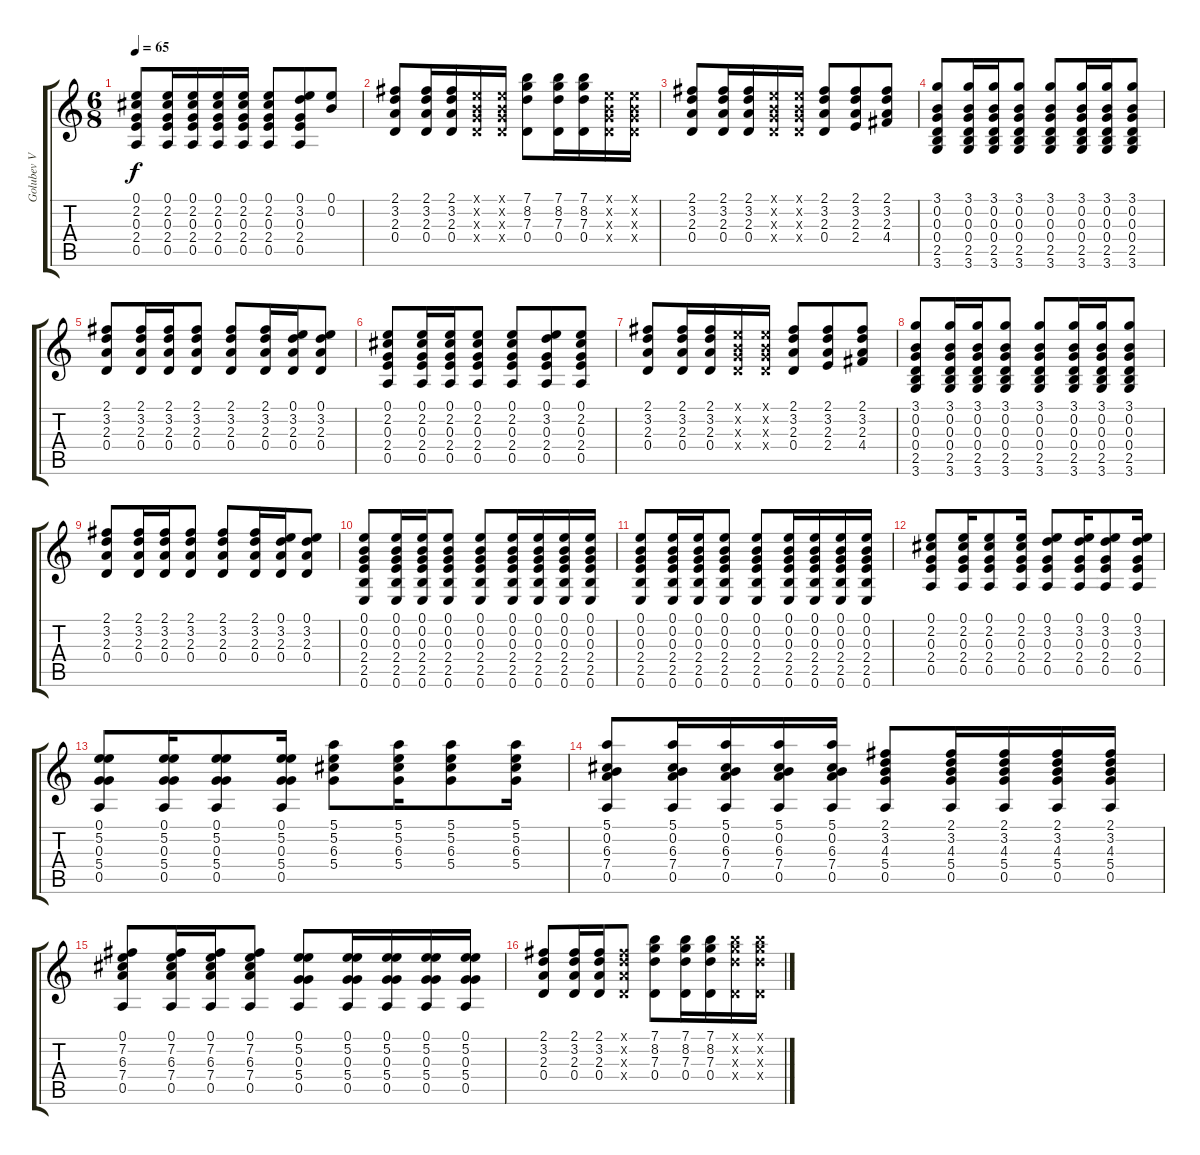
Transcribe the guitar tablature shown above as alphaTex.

\track (" Golubev Vlad " " Golubev V") {instrument electricguitarjazz}
\staff {score tabs}
\tuning (E4 B3 G3 D3 A2 E2) {hide}
\ts (6 8)
\tempo 65
\clef g2
\ks c
(0.1 2.2 0.3 2.4 0.5).8{dy f} (0.1 2.2 0.3 2.4 0.5).16 (0.1 2.2 0.3 2.4 0.5).16 (0.1 2.2 0.3 2.4 0.5).16 (0.1 2.2 0.3 2.4 0.5).16 (0.1 2.2 0.3 2.4 0.5).8 (0.1 3.2 0.3 2.4 0.5).8 (0.1 0.2).8 |
(2.1 3.2 2.3 0.4).8 (2.1 3.2 2.3 0.4).16 (2.1 3.2 2.3 0.4).16 (0.1{x} 0.2{x} 0.3{x} 0.4{x}).16 (0.1{x} 0.2{x} 0.3{x} 0.4{x}).16 (7.1 8.2 7.3 0.4).8 (7.1 8.2 7.3 0.4).16 (7.1 8.2 7.3 0.4).16 (0.1{x} 0.2{x} 0.3{x} 0.4{x}).16 (0.1{x} 0.2{x} 0.3{x} 0.4{x}).16 |
(2.1 3.2 2.3 0.4).8 (2.1 3.2 2.3 0.4).16 (2.1 3.2 2.3 0.4).16 (0.1{x} 0.2{x} 0.3{x} 0.4{x}).16 (0.1{x} 0.2{x} 0.3{x} 0.4{x}).16 (2.1 3.2 2.3 0.4).8 (2.1 3.2 2.3 2.4).8 (2.1 3.2 2.3 4.4).8 |
(3.1 0.2 0.3 0.4 2.5 3.6).8 (3.1 0.2 0.3 0.4 2.5 3.6).16 (3.1 0.2 0.3 0.4 2.5 3.6).16 (3.1 0.2 0.3 0.4 2.5 3.6).8 (3.1 0.2 0.3 0.4 2.5 3.6).8 (3.1 0.2 0.3 0.4 2.5 3.6).16 (3.1 0.2 0.3 0.4 2.5 3.6).16 (3.1 0.2 0.3 0.4 2.5 3.6).8 |
(2.1 3.2 2.3 0.4).8 (2.1 3.2 2.3 0.4).16 (2.1 3.2 2.3 0.4).16 (2.1 3.2 2.3 0.4).8 (2.1 3.2 2.3 0.4).8 (2.1 3.2 2.3 0.4).16 (0.1 3.2 2.3 0.4).16 (0.1 3.2 2.3 0.4).8 |
(0.1 2.2 0.3 2.4 0.5).8 (0.1 2.2 0.3 2.4 0.5).16 (0.1 2.2 0.3 2.4 0.5).16 (0.1 2.2 0.3 2.4 0.5).8 (0.1 2.2 0.3 2.4 0.5).8 (0.1 3.2 0.3 2.4 0.5).8 (0.1 2.2 0.3 2.4 0.5).8 |
(2.1 3.2 2.3 0.4).8 (2.1 3.2 2.3 0.4).16 (2.1 3.2 2.3 0.4).16 (0.1{x} 0.2{x} 0.3{x} 0.4{x}).16 (0.1{x} 0.2{x} 0.3{x} 0.4{x}).16 (2.1 3.2 2.3 0.4).8 (2.1 3.2 2.3 2.4).8 (2.1 3.2 2.3 4.4).8 |
(3.1 0.2 0.3 0.4 2.5 3.6).8 (3.1 0.2 0.3 0.4 2.5 3.6).16 (3.1 0.2 0.3 0.4 2.5 3.6).16 (3.1 0.2 0.3 0.4 2.5 3.6).8 (3.1 0.2 0.3 0.4 2.5 3.6).8 (3.1 0.2 0.3 0.4 2.5 3.6).16 (3.1 0.2 0.3 0.4 2.5 3.6).16 (3.1 0.2 0.3 0.4 2.5 3.6).8 |
(2.1 3.2 2.3 0.4).8 (2.1 3.2 2.3 0.4).16 (2.1 3.2 2.3 0.4).16 (2.1 3.2 2.3 0.4).8 (2.1 3.2 2.3 0.4).8 (2.1 3.2 2.3 0.4).16 (0.1 3.2 2.3 0.4).16 (0.1 3.2 2.3 0.4).8 |
(0.1 0.2 0.3 2.4 2.5 0.6).8 (0.1 0.2 0.3 2.4 2.5 0.6).16 (0.1 0.2 0.3 2.4 2.5 0.6).16 (0.1 0.2 0.3 2.4 2.5 0.6).8 (0.1 0.2 0.3 2.4 2.5 0.6).8 (0.1 0.2 0.3 2.4 2.5 0.6).16 (0.1 0.2 0.3 2.4 2.5 0.6).16 (0.1 0.2 0.3 2.4 2.5 0.6).16 (0.1 0.2 0.3 2.4 2.5 0.6).16 |
(0.1 0.2 0.3 2.4 2.5 0.6).8 (0.1 0.2 0.3 2.4 2.5 0.6).16 (0.1 0.2 0.3 2.4 2.5 0.6).16 (0.1 0.2 0.3 2.4 2.5 0.6).8 (0.1 0.2 0.3 2.4 2.5 0.6).8 (0.1 0.2 0.3 2.4 2.5 0.6).16 (0.1 0.2 0.3 2.4 2.5 0.6).16 (0.1 0.2 0.3 2.4 2.5 0.6).16 (0.1 0.2 0.3 2.4 2.5 0.6).16 |
(0.1 2.2 0.3 2.4 0.5).8 (0.1 2.2 0.3 2.4 0.5).16 (0.1 2.2 0.3 2.4 0.5).8 (0.1 2.2 0.3 2.4 0.5).16 (0.1 3.2 0.3 2.4 0.5).8 (0.1 3.2 0.3 2.4 0.5).16 (0.1 3.2 0.3 2.4 0.5).8 (0.1 3.2 0.3 2.4 0.5).16 |
(0.1 5.2 0.3 5.4 0.5).8 (0.1 5.2 0.3 5.4 0.5).16 (0.1 5.2 0.3 5.4 0.5).8 (0.1 5.2 0.3 5.4 0.5).16 (5.1 5.2 6.3 5.4).8 (5.1 5.2 6.3 5.4).16 (5.1 5.2 6.3 5.4).8 (5.1 5.2 6.3 5.4).16 |
(5.1 0.2 6.3 7.4 0.5).8 (5.1 0.2 6.3 7.4 0.5).16 (5.1 0.2 6.3 7.4 0.5).16 (5.1 0.2 6.3 7.4 0.5).16 (5.1 0.2 6.3 7.4 0.5).16 (2.1 3.2 4.3 5.4 0.5).8 (2.1 3.2 4.3 5.4 0.5).16 (2.1 3.2 4.3 5.4 0.5).16 (2.1 3.2 4.3 5.4 0.5).16 (2.1 3.2 4.3 5.4 0.5).16 |
(0.1 7.2 6.3 7.4 0.5).8 (0.1 7.2 6.3 7.4 0.5).16 (0.1 7.2 6.3 7.4 0.5).16 (0.1 7.2 6.3 7.4 0.5).8 (0.1 5.2 0.3 5.4 0.5).8 (0.1 5.2 0.3 5.4 0.5).16 (0.1 5.2 0.3 5.4 0.5).16 (0.1 5.2 0.3 5.4 0.5).16 (0.1 5.2 0.3 5.4 0.5).16 |
(2.1 3.2 2.3 0.4).8 (2.1 3.2 2.3 0.4).16 (2.1 3.2 2.3 0.4).16 (2.1{x} 3.2{x} 2.3{x} 0.4{x}).8 (7.1 8.2 7.3 0.4).8 (7.1 8.2 7.3 0.4).16 (7.1 8.2 7.3 0.4).16 (7.1{x} 8.2{x} 7.3{x} 0.4{x}).16 (7.1{x} 8.2{x} 7.3{x} 0.4{x}).16
